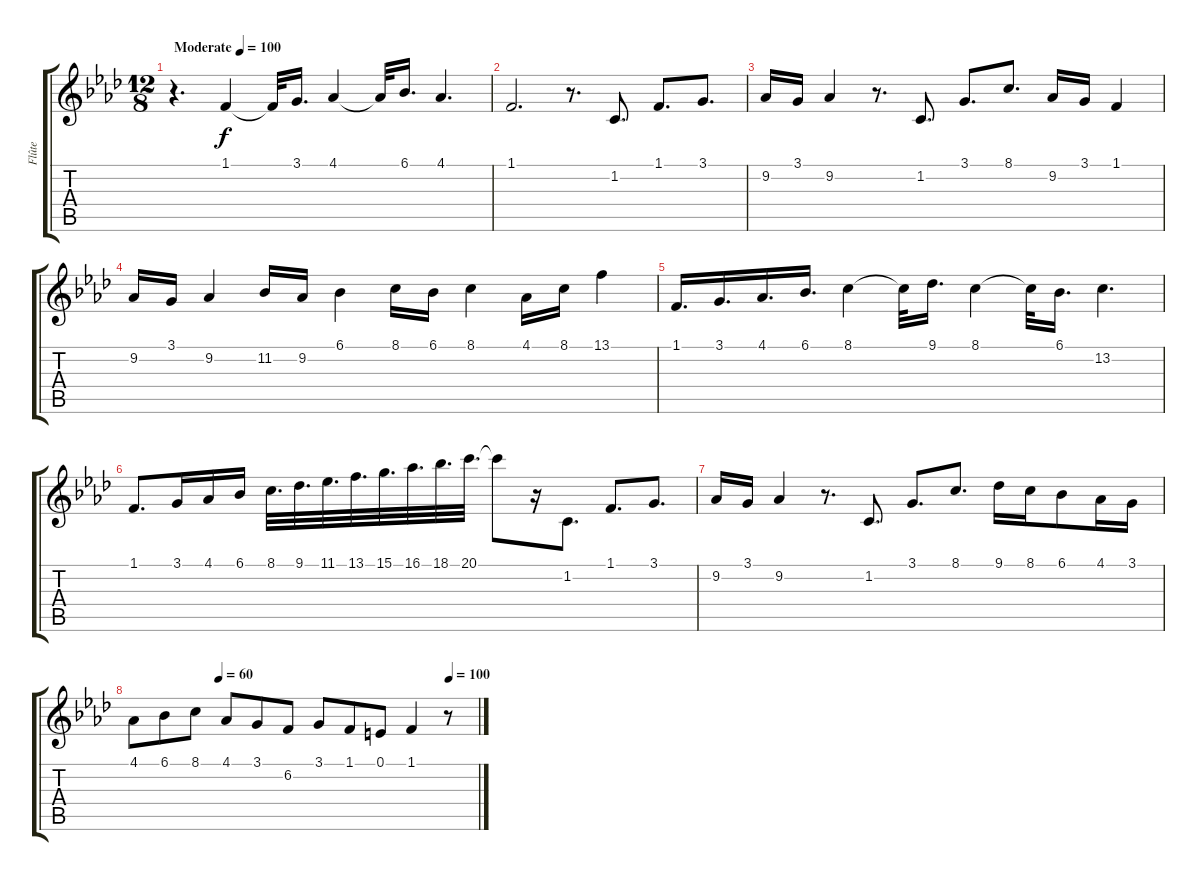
\track ("Flûte" "Flûte") {instrument panflute}
\staff {score tabs}
\tuning (E4 B3 G3 D3 A2 E2) {hide}
\ts (12 8)
\tempo (100 "Moderate")
\clef g2
\ks fminor
r.4{d dy f instrument panflute} 1.1.4 1.1{t}.32 3.1.16{d} 4.1.4 4.1{t}.32 6.1.16{d} 4.1.4{d} |
1.1.2{d} r.8{d} 1.2.8{d} 1.1.8{d} 3.1.8{d} |
9.2.16 3.1.16 9.2.4 r.8{d} 1.2.8{d} 3.1.8{d} 8.1.8{d} 9.2.16 3.1.16 1.1.4 |
9.2.16 3.1.16 9.2.4 11.2.16 9.2.16 6.1.4 8.1.16 6.1.16 8.1.4 4.1.16 8.1.16 13.1.4 |
1.1.16{d} 3.1.16{d} 4.1.16{d} 6.1.16{d} 8.1.4 8.1{t}.32 9.1.16{d} 8.1.4 8.1{t}.32 6.1.16{d} 13.2.4{d} |
1.1.8{d} 3.1.16 4.1.16 6.1.16 8.1.32{d} 9.1.32{d} 11.1.32{d} 13.1.32{d} 15.1.32{d} 16.1.32{d} 18.1.32{d} 20.1.32{d} 20.1{t}.8 r.16 1.2.8{d} 1.1.8{d} 3.1.8{d} |
9.2.16 3.1.16 9.2.4 r.8{d} 1.2.8{d} 3.1.8{d} 8.1.8{d} 9.1.16 8.1.16 6.1.8 4.1.16 3.1.16 |
\tempo (60 0.25)
\tempo (100 0.9166666666666666)
4.1.8 6.1.8 8.1.8 4.1.8 3.1.8 6.2.8 3.1.8 1.1.8 0.1.8 1.1.4 r.8
